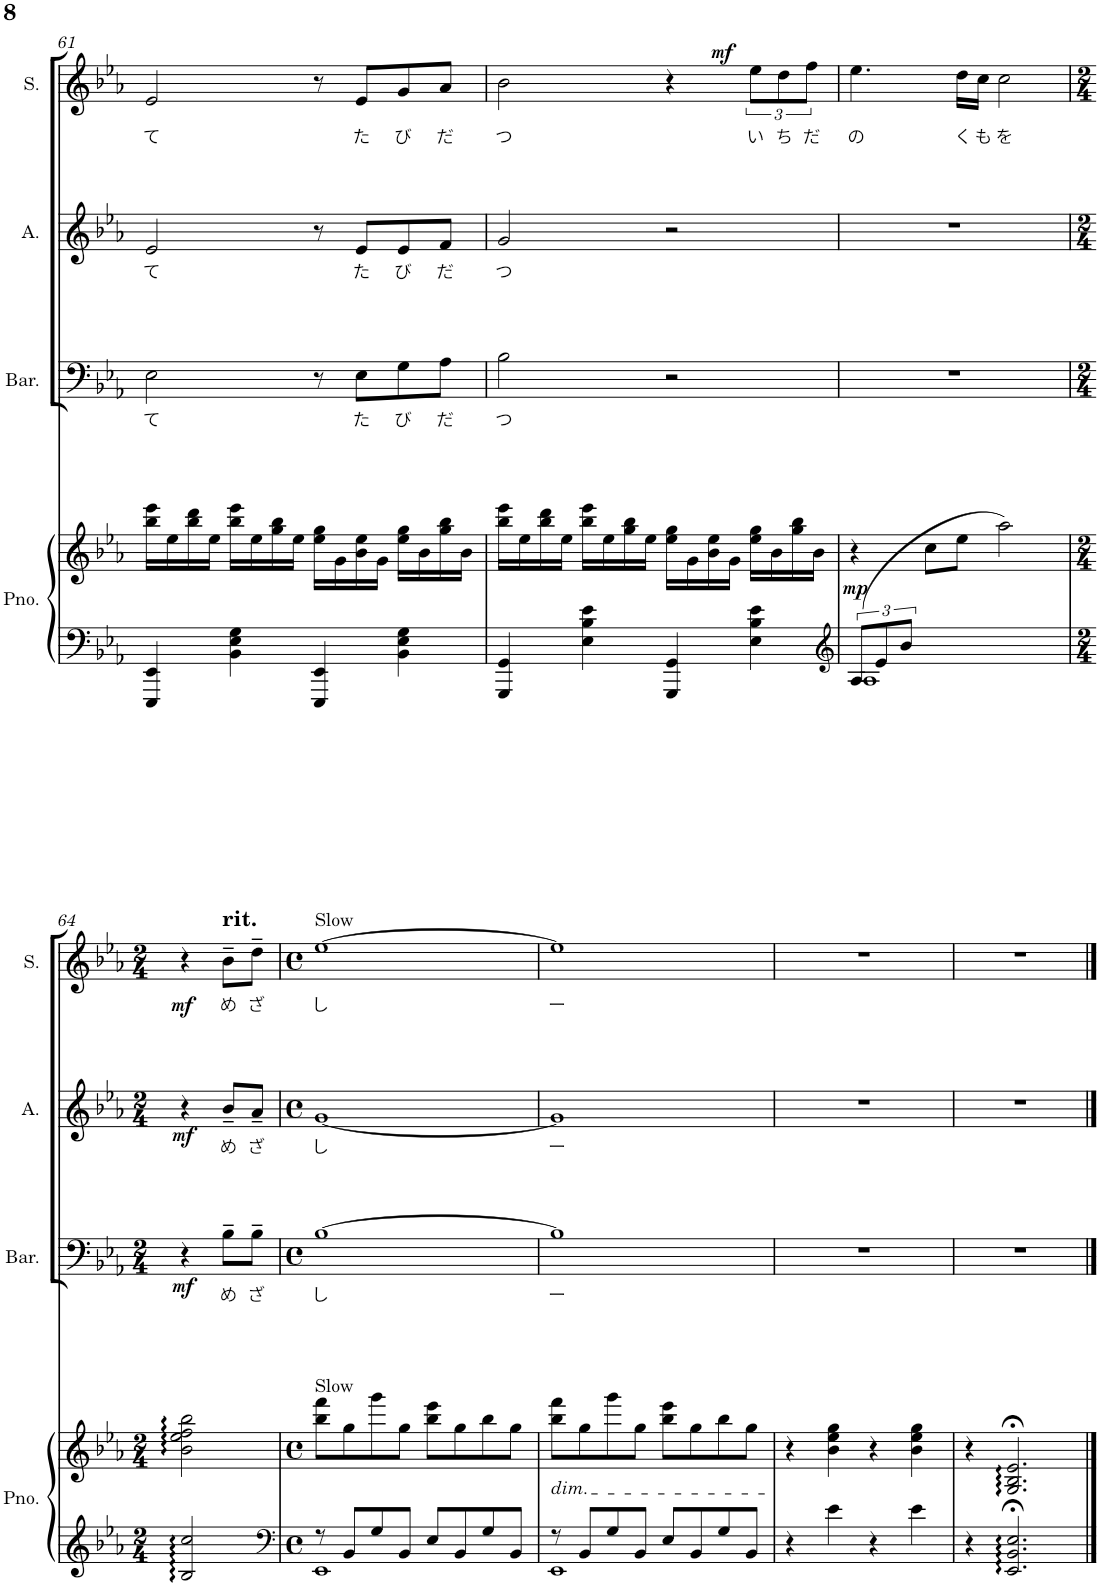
**kern	**kern	**dynam	**kern	**text	**dynam	**kern	**text	**dynam	**kern	**text	**dynam
*part4	*part4	*part4	*part3	*part3	*part3	*part2	*part2	*part2	*part1	*part1	*part1
*staff5	*staff4	*staff4/5	*staff3	*staff3	*staff3	*staff2	*staff2	*staff2	*staff1	*staff1	*staff1
*I"Piano	*	*	*I"Baritone	*	*	*I"Alto	*	*	*I"Soprano	*	*
*I'Pno.	*	*	*I'Bar.	*	*	*I'A.	*	*	*I'S.	*	*
!!LO:PB:g=z
*clefF4	*clefG2	*	*clefF4	*	*	*clefG2	*	*	*clefG2	*	*
*k[b-e-a-]	*k[b-e-a-]	*	*k[b-e-a-]	*	*	*k[b-e-a-]	*	*	*k[b-e-a-]	*	*
*M4/4	*M4/4	*	*M4/4	*	*	*M4/4	*	*	*M4/4	*	*
*met(c)	*met(c)	*	*met(c)	*	*	*met(c)	*	*	*met(c)	*	*
=61	=61	=61	=61	=61	=61	=61	=61	=61	=61	=61	=61
!	!	!	!	!LO:LY:b	!	!	!LO:LY:b	!	!	!LO:LY:b	!
4EEE-/ 4EE-/	16bb-\ 16eee-\LL	.	2E-\	て	.	2e-/	て	.	2e-/	て	.
.	16ee-\	.	.	.	.	.	.	.	.	.	.
.	16bb-\ 16ddd\	.	.	.	.	.	.	.	.	.	.
.	16ee-\JJ	.	.	.	.	.	.	.	.	.	.
4BB-\ 4E-\ 4G\	16bb-\ 16eee-\LL	.	.	.	.	.	.	.	.	.	.
.	16ee-\	.	.	.	.	.	.	.	.	.	.
.	16gg\ 16bb-\	.	.	.	.	.	.	.	.	.	.
.	16ee-\JJ	.	.	.	.	.	.	.	.	.	.
4EEE-/ 4EE-/	16ee-\ 16gg\LL	.	8r	.	.	8r	.	.	8r	.	.
.	16g\	.	.	.	.	.	.	.	.	.	.
!	!	!	!	!LO:LY:b	!	!	!LO:LY:b	!	!	!LO:LY:b	!
.	16b-\ 16ee-\	.	8E-\L	た	.	8e-/L	た	.	8e-/L	た	.
.	16g\JJ	.	.	.	.	.	.	.	.	.	.
!	!	!	!	!LO:LY:b	!	!	!LO:LY:b	!	!	!LO:LY:b	!
4BB-\ 4E-\ 4G\	16ee-\ 16gg\LL	.	8G\	び	.	8e-/	び	.	8g/	び	.
.	16b-\	.	.	.	.	.	.	.	.	.	.
!	!	!	!	!LO:LY:b	!	!	!LO:LY:b	!	!	!LO:LY:b	!
.	16gg\ 16bb-\	.	8A-\J	だ	.	8f/J	だ	.	8a-/J	だ	.
.	16b-\JJ	.	.	.	.	.	.	.	.	.	.
=62	=62	=62	=62	=62	=62	=62	=62	=62	=62	=62	=62
!	!	!	!	!LO:LY:b	!	!	!LO:LY:b	!	!	!LO:LY:b	!
*	*	*	*	*	*	*	*	*	*^	*	*
4GGG/ 4GG/	16bb-\ 16eee-\LL	.	2B-\	つ	.	2g/	つ	.	2b-\	2ryy	つ	.
.	16ee-\	.	.	.	.	.	.	.	.	.	.	.
.	16bb-\ 16ddd\	.	.	.	.	.	.	.	.	.	.	.
.	16ee-\JJ	.	.	.	.	.	.	.	.	.	.	.
4E-\ 4B-\ 4e-\	16bb-\ 16eee-\LL	.	.	.	.	.	.	.	.	.	.	.
.	16ee-\	.	.	.	.	.	.	.	.	.	.	.
.	16gg\ 16bb-\	.	.	.	.	.	.	.	.	.	.	.
.	16ee-\JJ	.	.	.	.	.	.	.	.	.	.	.
4GGG/ 4GG/	16ee-\ 16gg\LL	.	2r	.	.	2r	.	.	4r	8.ryy	.	.
.	16g\	.	.	.	.	.	.	.	.	.	.	.
.	16b-\ 16ee-\	.	.	.	.	.	.	.	.	.	.	.
!	!	!	!	!	!	!	!	!	!	!	!	!LO:DY:a
.	16g\JJ	.	.	.	.	.	.	.	.	4ryy	.	mf
!	!	!	!	!	!	!	!	!	!	!	!LO:LY:b	!
4E-\ 4B-\ 4e-\	16ee-\ 16gg\LL	.	.	.	.	.	.	.	12ee-\L	.	い	.
.	16b-\	.	.	.	.	.	.	.	.	.	.	.
!	!	!	!	!	!	!	!	!	!	!	!LO:LY:b	!
.	.	.	.	.	.	.	.	.	12dd\	.	ち	.
.	16gg\ 16bb-\	.	.	.	.	.	.	.	.	.	.	.
!	!	!	!	!	!	!	!	!	!	!	!LO:LY:b	!
.	.	.	.	.	.	.	.	.	12ff\J	.	だ	.
.	16b-\JJ	.	.	.	.	.	.	.	.	16ryy	.	.
*	*	*	*	*	*	*	*	*	*v	*v	*	*
=63	=63	=63	=63	=63	=63	=63	=63	=63	=63	=63	=63
*clefG2	*	*	*	*	*	*	*	*	*	*	*
*^	*^	*	*	*	*	*	*	*	*^	*	*
!	!	!	!	!LO:DY:b	!	!	!	!	!	!	!	!	!LO:LY:b	!
*	*	*	*	*	*	*	*	*	*	*	*v	*v	*	*
(12A-/L	1A-	4r	4ryy	mp	1r	.	.	1r	.	.	4.ee-\	の	.
12e-/	.	.	.	.	.	.	.	.	.	.	.	.	.
12b-/J	.	.	.	.	.	.	.	.	.	.	.	.	.
2.ryy	.	4ryy	8cc\L	.	.	.	.	.	.	.	.	.	.
!	!	!	!	!	!	!	!	!	!	!	!	!LO:LY:b	!
.	.	.	8ee-\J	.	.	.	.	.	.	.	16dd\LL	く	.
!	!	!	!	!	!	!	!	!	!	!	!	!LO:LY:b	!
.	.	.	.	.	.	.	.	.	.	.	16cc\JJ	も	.
!	!	!	!	!	!	!	!	!	!	!	!	!LO:LY:b	!
.	.	2ryy	2aa-\)	.	.	.	.	.	.	.	2cc\	を	.
*v	*v	*	*	*	*	*	*	*	*	*	*	*	*
*	*v	*v	*	*	*	*	*	*	*	*	*	*
!!LO:LB:g=z
=64	=64	=64	=64	=64	=64	=64	=64	=64	=64	=64	=64
*M2/4	*M2/4	*	*M2/4	*	*	*M2/4	*	*	*M2/4	*	*
*	*^	*	*	*	*	*	*	*	*	*	*
!	!	!	!	!	!	!LO:DY:b	!	!	!LO:DY:b	!	!	!LO:DY:b
*	*v	*v	*	*	*	*	*	*	*	*	*	*
2B-/ 2cc/	2b-\ 2ee-\ 2ff\ 2bb-\	.	4r	.	mf	4r	.	mf	4r	.	mf
!	!	!	!	!	!	!	!	!	!LO:TX:a:B:t=rit.	!	!
!	!	!	!	!LO:LY:b	!	!	!LO:LY:b	!	!	!LO:LY:b	!
.	.	.	8B-~\L	め	.	8b-~/L	め	.	8b-~\L	め	.
!	!	!	!	!LO:LY:b	!	!	!LO:LY:b	!	!	!LO:LY:b	!
.	.	.	8B-~\J	ざ	.	8a-~/J	ざ	.	8dd~\J	ざ	.
=65	=65	=65	=65	=65	=65	=65	=65	=65	=65	=65	=65
*clefF4	*	*	*	*	*	*	*	*	*	*	*
*M4/4	*M4/4	*	*M4/4	*	*	*M4/4	*	*	*M4/4	*	*
*met(c)	*met(c)	*	*met(c)	*	*	*met(c)	*	*	*met(c)	*	*
*^	*	*	*	*	*	*	*	*	*	*	*
!	!	!	!	!	!	!	!	!	!	!LO:TX:a:t=Slow	!	!
!	!	!LO:TX:a:t=Slow	!	!	!	!	!	!	!	!	!	!
!	!	!	!	!	!LO:LY:b	!	!	!LO:LY:b	!	!	!LO:LY:b	!
8r	1EE-	8bb-\ 8fff\L	.	[1B-	し	.	[1g	し	.	[1ee-	し	.
8BB-/L	.	8gg\	.	.	.	.	.	.	.	.	.	.
8G/	.	8ggg\	.	.	.	.	.	.	.	.	.	.
8BB-/J	.	8gg\J	.	.	.	.	.	.	.	.	.	.
8E-/L	.	8bb-\ 8eee-\L	.	.	.	.	.	.	.	.	.	.
8BB-/	.	8gg\	.	.	.	.	.	.	.	.	.	.
8G/	.	8bb-\	.	.	.	.	.	.	.	.	.	.
8BB-/J	.	8gg\J	.	.	.	.	.	.	.	.	.	.
=66	=66	=66	=66	=66	=66	=66	=66	=66	=66	=66	=66	=66
!	!	!LO:TX:b:i:t=dim.	!	!	!	!	!	!	!	!	!	!
!	!	!	!	!	!LO:LY:b	!	!	!LO:LY:b	!	!	!LO:LY:b	!
8r	1EE-	8bb-\ 8fff\L	.	1B-]	ー	.	1g]	ー	.	1ee-]	ー	.
8BB-/L	.	8gg\	.	.	.	.	.	.	.	.	.	.
8G/	.	8ggg\	.	.	.	.	.	.	.	.	.	.
8BB-/J	.	8gg\J	.	.	.	.	.	.	.	.	.	.
8E-/L	.	8bb-\ 8eee-\L	.	.	.	.	.	.	.	.	.	.
8BB-/	.	8gg\	.	.	.	.	.	.	.	.	.	.
8G/	.	8bb-\	.	.	.	.	.	.	.	.	.	.
8BB-/J	.	8gg\J	.	.	.	.	.	.	.	.	.	.
*v	*v	*	*	*	*	*	*	*	*	*	*	*
=67	=67	=67	=67	=67	=67	=67	=67	=67	=67	=67	=67
4r	4r	.	1r	.	.	1r	.	.	1r	.	.
4e-\	4b-\ 4ee-\ 4gg\	.	.	.	.	.	.	.	.	.	.
4r	4r	.	.	.	.	.	.	.	.	.	.
4e-\	4b-\ 4ee-\ 4gg\	.	.	.	.	.	.	.	.	.	.
=68	=68	=68	=68	=68	=68	=68	=68	=68	=68	=68	=68
4r	4r	.	1r	.	.	1r	.	.	1r	.	.
2.EE-/;< 2.BB-/;< 2.E-/;<	2.G/;< 2.B-/;< 2.e-/;<	.	.	.	.	.	.	.	.	.	.
==	==	==	==	==	==	==	==	==	==	==	==
*-	*-	*-	*-	*-	*-	*-	*-	*-	*-	*-	*-
